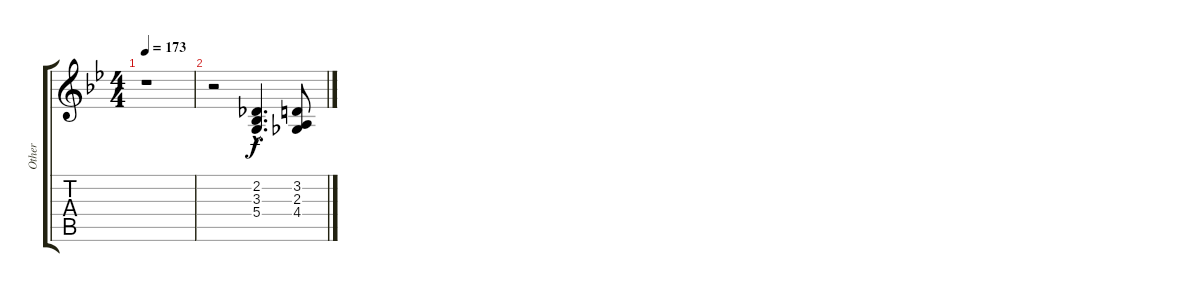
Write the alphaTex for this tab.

\track ("Other" "Other") {instrument synthbrass2}
\staff {score tabs}
\tuning (E4 B3 G3 D3 A2 E2) {hide}
\ts (4 4)
\tempo 173
\clef g2
\ks bb
r.1{dy f} |
r.2 (2.2{hac} 3.3{hac} 5.4{hac}).4{d} (3.2 2.3 4.4).8
